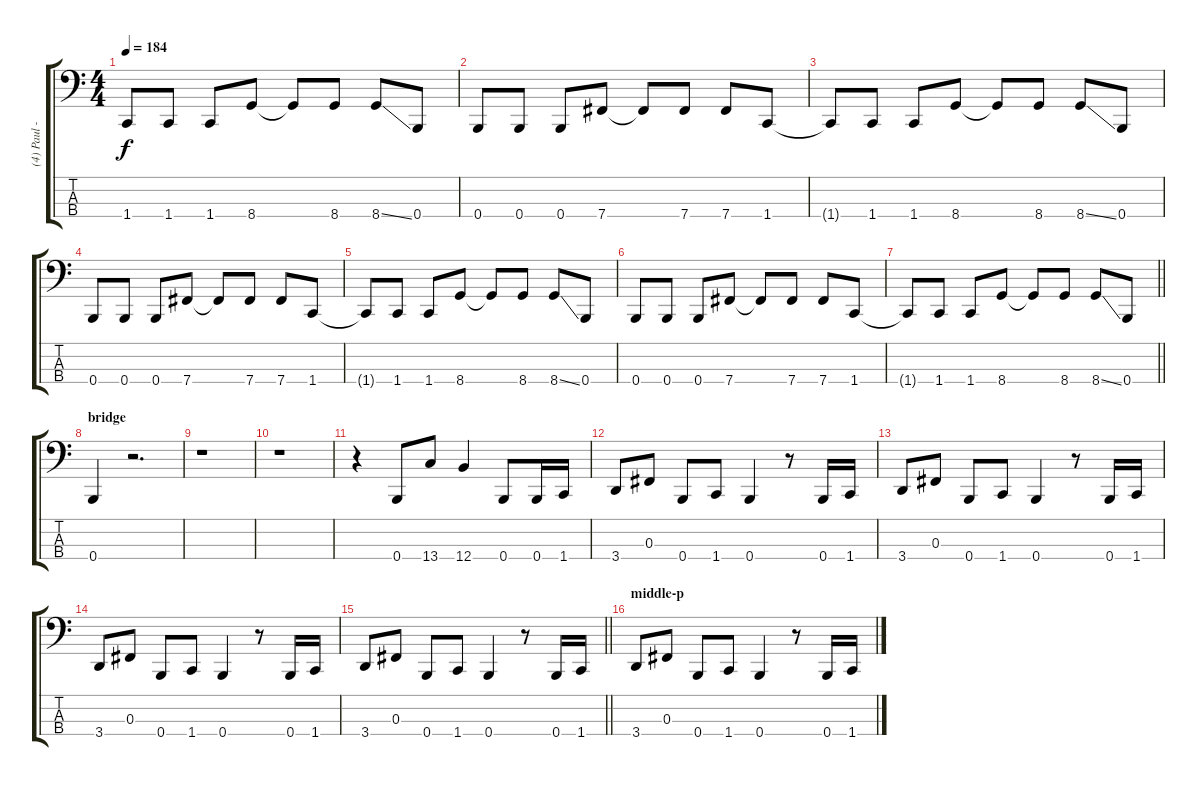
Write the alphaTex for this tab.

\track ("(4) Paul - bass" "(4) Paul -") {instrument electricbasspick}
\staff {score tabs}
\tuning (E2 B1 Gb1 B0) {hide}
\ts (4 4)
\tempo 184
\clef f4
\ks c
1.4{t}.8{dy f} 1.4.8 1.4.8 8.4.8 8.4{t}.8 8.4.8 8.4{ss}.8 0.4.8 |
0.4.8 0.4.8 0.4.8 7.4.8 7.4{t}.8 7.4.8 7.4.8 1.4.8 |
1.4{t}.8 1.4.8 1.4.8 8.4.8 8.4{t}.8 8.4.8 8.4{ss}.8 0.4.8 |
0.4.8 0.4.8 0.4.8 7.4.8 7.4{t}.8 7.4.8 7.4.8 1.4.8 |
1.4{t}.8 1.4.8 1.4.8 8.4.8 8.4{t}.8 8.4.8 8.4{ss}.8 0.4.8 |
0.4.8 0.4.8 0.4.8 7.4.8 7.4{t}.8 7.4.8 7.4.8 1.4.8 |
\barLineRight lightlight
1.4{t}.8 1.4.8 1.4.8 8.4.8 8.4{t}.8 8.4.8 8.4{ss}.8 0.4.8 |
\section ("" "bridge")
0.4.4 r.2{d} |
r.1 |
r.1 |
r.4 0.4.8 13.4.8 12.4.4 0.4.8 0.4.16 1.4.16 |
3.4.8 0.3.8 0.4.8 1.4.8 0.4.4 r.8 0.4.16 1.4.16 |
3.4.8 0.3.8 0.4.8 1.4.8 0.4.4 r.8 0.4.16 1.4.16 |
3.4.8 0.3.8 0.4.8 1.4.8 0.4.4 r.8 0.4.16 1.4.16 |
\barLineRight lightlight
3.4.8 0.3.8 0.4.8 1.4.8 0.4.4 r.8 0.4.16 1.4.16 |
\section ("" "middle-p")
3.4.8 0.3.8 0.4.8 1.4.8 0.4.4 r.8 0.4.16 1.4.16
